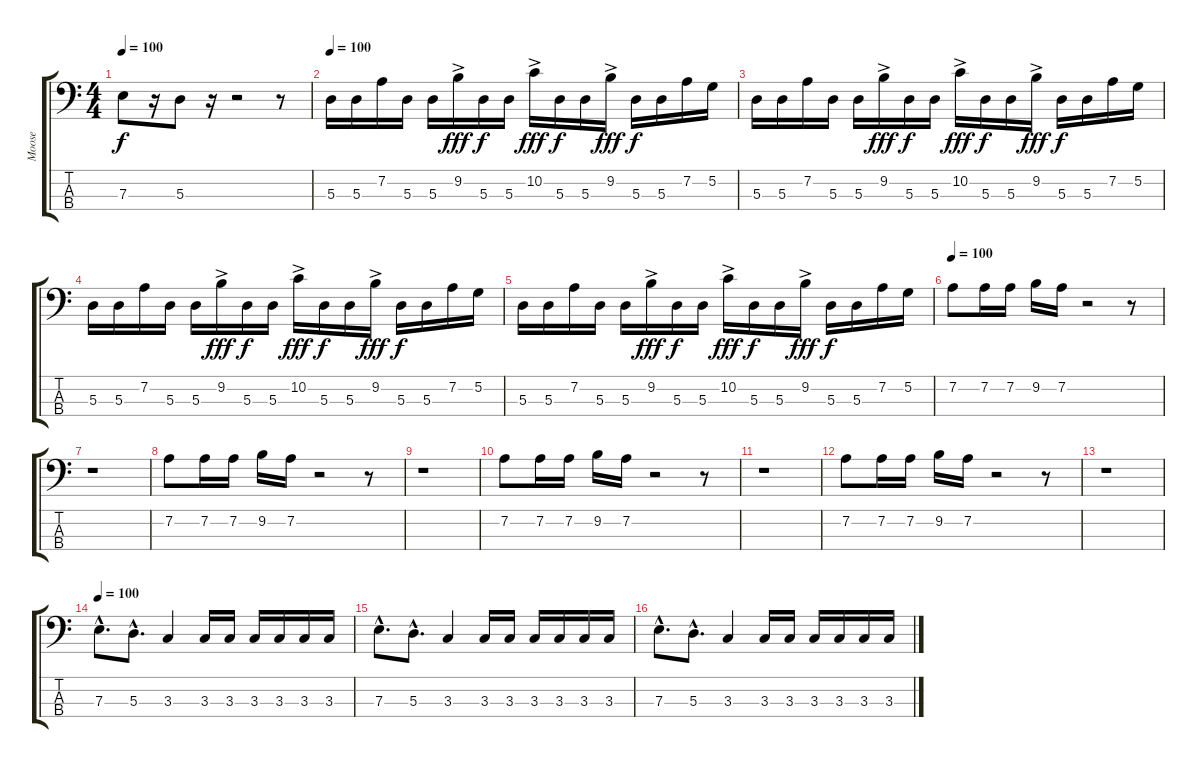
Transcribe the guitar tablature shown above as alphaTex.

\track ("Moose" "Moose") {instrument electricbassfinger}
\staff {score tabs}
\tuning (G2 D2 A1 E1) {hide}
\ts (4 4)
\tempo 100
\clef f4
\ks c
7.3.8{dy f} r.16 5.3.8 r.16 r.2 r.8 |
\tempo 100
5.3.16 5.3.16 7.2.16 5.3.16 5.3.16 9.2{ac}.16{dy fff} 5.3.16{dy f} 5.3.16 10.2{ac}.16{dy fff} 5.3.16{dy f} 5.3.16 9.2{ac}.16{dy fff} 5.3.16{dy f} 5.3.16 7.2.16 5.2.16 |
5.3.16 5.3.16 7.2.16 5.3.16 5.3.16 9.2{ac}.16{dy fff} 5.3.16{dy f} 5.3.16 10.2{ac}.16{dy fff} 5.3.16{dy f} 5.3.16 9.2{ac}.16{dy fff} 5.3.16{dy f} 5.3.16 7.2.16 5.2.16 |
5.3.16 5.3.16 7.2.16 5.3.16 5.3.16 9.2{ac}.16{dy fff} 5.3.16{dy f} 5.3.16 10.2{ac}.16{dy fff} 5.3.16{dy f} 5.3.16 9.2{ac}.16{dy fff} 5.3.16{dy f} 5.3.16 7.2.16 5.2.16 |
5.3.16 5.3.16 7.2.16 5.3.16 5.3.16 9.2{ac}.16{dy fff} 5.3.16{dy f} 5.3.16 10.2{ac}.16{dy fff} 5.3.16{dy f} 5.3.16 9.2{ac}.16{dy fff} 5.3.16{dy f} 5.3.16 7.2.16 5.2.16 |
\tempo 100
7.2.8 7.2.16 7.2.16 9.2.16 7.2.16 r.2 r.8 |
r.1 |
7.2.8 7.2.16 7.2.16 9.2.16 7.2.16 r.2 r.8 |
r.1 |
7.2.8 7.2.16 7.2.16 9.2.16 7.2.16 r.2 r.8 |
r.1 |
7.2.8 7.2.16 7.2.16 9.2.16 7.2.16 r.2 r.8 |
r.1 |
\tempo 100
7.3{hac}.8{d} 5.3{hac}.8{d} 3.3.4 3.3.16 3.3.16 3.3.16 3.3.16 3.3.16 3.3.16 |
7.3{hac}.8{d} 5.3{hac}.8{d} 3.3.4 3.3.16 3.3.16 3.3.16 3.3.16 3.3.16 3.3.16 |
7.3{hac}.8{d} 5.3{hac}.8{d} 3.3.4 3.3.16 3.3.16 3.3.16 3.3.16 3.3.16 3.3.16
